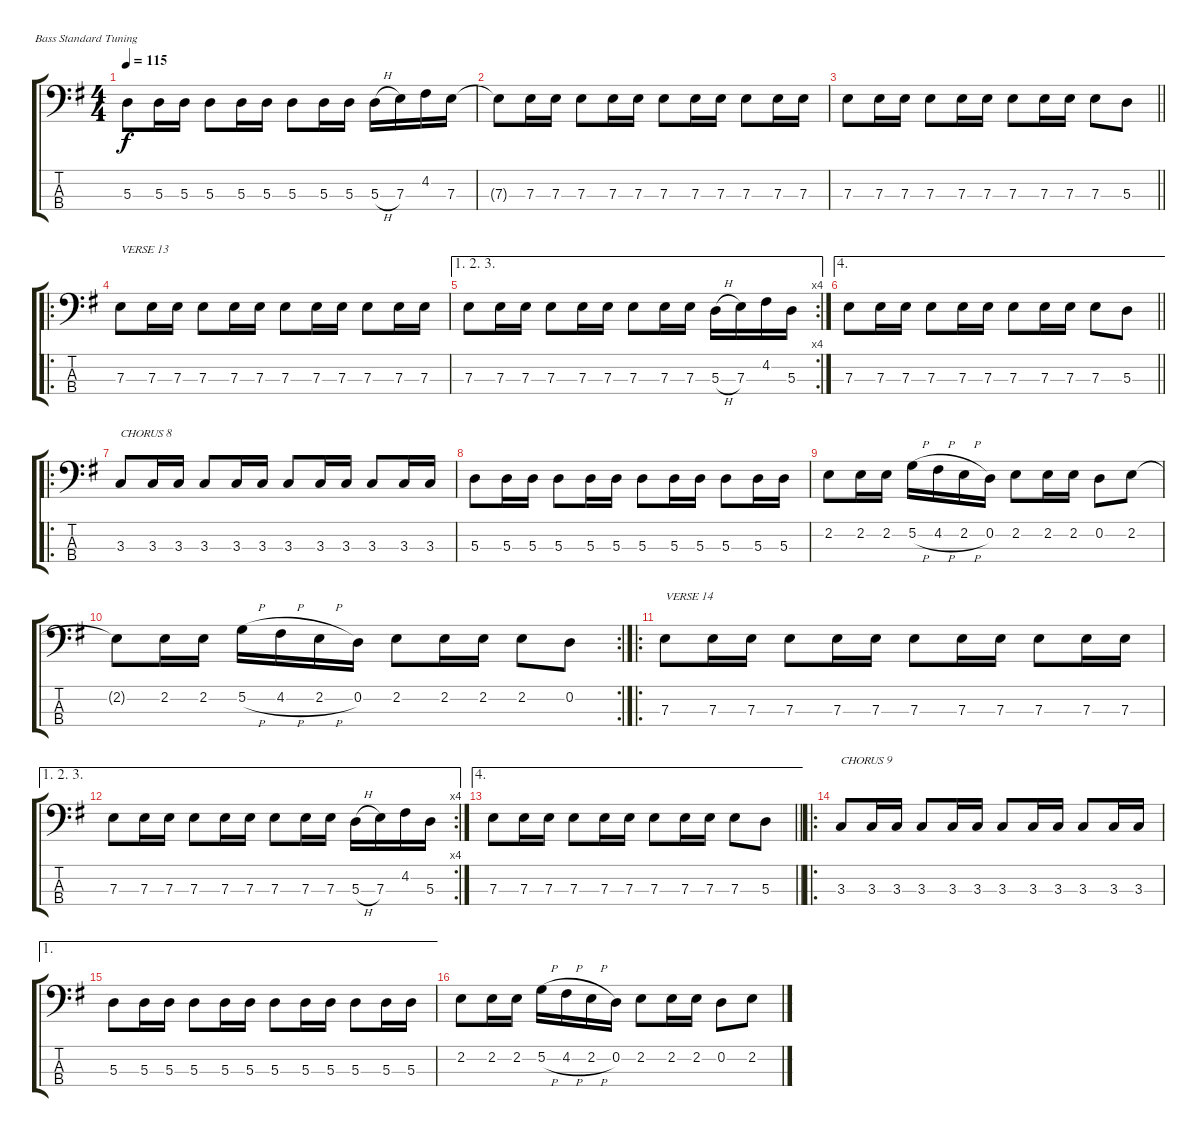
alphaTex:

\bracketExtendMode groupsimilarinstruments
\multiTrackTrackNamePolicy hidden
\firstSystemTrackNameOrientation horizontal
\otherSystemsTrackNameOrientation horizontal
\track "" {instrument electricbassfinger}
\staff {score tabs}
\tuning (G2 D2 A1 E1)
\ts (4 4)
\tempo 115
\clef f4
\ks eminor
5.3.8{dy f} 5.3.16 5.3.16 5.3.8 5.3.16 5.3.16 5.3.8 5.3.16 5.3.16 5.3{h}.16 7.3.16 4.2.16 7.3.16 |
7.3{t}.8 7.3.16 7.3.16 7.3.8 7.3.16 7.3.16 7.3.8 7.3.16 7.3.16 7.3.8 7.3.16 7.3.16 |
\barLineRight lightlight
7.3.8 7.3.16 7.3.16 7.3.8 7.3.16 7.3.16 7.3.8 7.3.16 7.3.16 7.3.8 5.3.8 |
\ro
7.3.8{txt "VERSE 13"} 7.3.16 7.3.16 7.3.8 7.3.16 7.3.16 7.3.8 7.3.16 7.3.16 7.3.8 7.3.16 7.3.16 |
\ae (1 2 3)
\rc 4
7.3.8 7.3.16 7.3.16 7.3.8 7.3.16 7.3.16 7.3.8 7.3.16 7.3.16 5.3{h}.16 7.3.16 4.2.16 5.3.16 |
\ae 4
\barLineRight lightlight
7.3.8 7.3.16 7.3.16 7.3.8 7.3.16 7.3.16 7.3.8 7.3.16 7.3.16 7.3.8 5.3.8 |
\ro
3.3.8{txt "CHORUS 8"} 3.3.16 3.3.16 3.3.8 3.3.16 3.3.16 3.3.8 3.3.16 3.3.16 3.3.8 3.3.16 3.3.16 |
5.3.8 5.3.16 5.3.16 5.3.8 5.3.16 5.3.16 5.3.8 5.3.16 5.3.16 5.3.8 5.3.16 5.3.16 |
2.2.8 2.2.16 2.2.16 5.2{h}.16 4.2{h}.16 2.2{h}.16 0.2.16 2.2.8 2.2.16 2.2.16 0.2.8 2.2.8 |
\rc 2
2.2{t}.8 2.2.16 2.2.16 5.2{h}.16 4.2{h}.16 2.2{h}.16 0.2.16 2.2.8 2.2.16 2.2.16 2.2.8 0.2.8 |
\ro
7.3.8{txt "VERSE 14"} 7.3.16 7.3.16 7.3.8 7.3.16 7.3.16 7.3.8 7.3.16 7.3.16 7.3.8 7.3.16 7.3.16 |
\ae (1 2 3)
\rc 4
7.3.8 7.3.16 7.3.16 7.3.8 7.3.16 7.3.16 7.3.8 7.3.16 7.3.16 5.3{h}.16 7.3.16 4.2.16 5.3.16 |
\ae 4
\barLineRight lightlight
7.3.8 7.3.16 7.3.16 7.3.8 7.3.16 7.3.16 7.3.8 7.3.16 7.3.16 7.3.8 5.3.8 |
\ro
3.3.8{txt "CHORUS 9"} 3.3.16 3.3.16 3.3.8 3.3.16 3.3.16 3.3.8 3.3.16 3.3.16 3.3.8 3.3.16 3.3.16 |
\ae 1
5.3.8 5.3.16 5.3.16 5.3.8 5.3.16 5.3.16 5.3.8 5.3.16 5.3.16 5.3.8 5.3.16 5.3.16 |
2.2.8 2.2.16 2.2.16 5.2{h}.16 4.2{h}.16 2.2{h}.16 0.2.16 2.2.8 2.2.16 2.2.16 0.2.8 2.2.8
